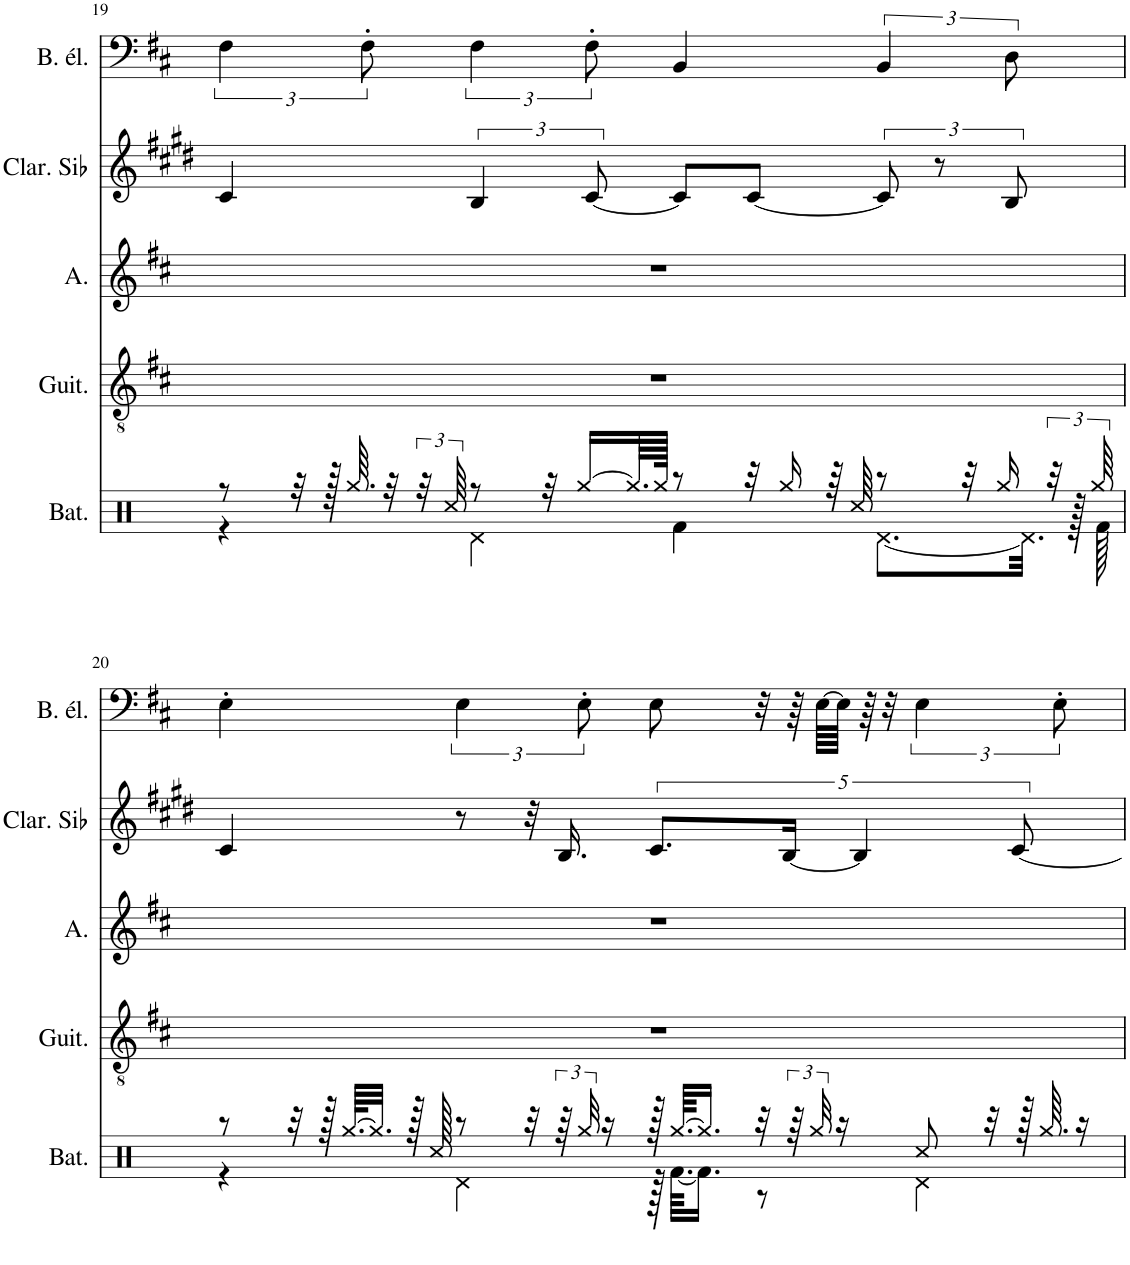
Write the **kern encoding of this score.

**kern	**kern	**kern	**kern	**kern
*part5	*part4	*part3	*part2	*part1
*staff5	*staff4	*staff3	*staff2	*staff1
*I"Batterie	*I"Guitare acoustique	*I"Alto	*I"Clarinette en Sib	*I"Basse électrique
*I'Bat.	*I'Guit.	*I'A.	*I'Clar. Sib	*I'B. él.
!!LO:PB:g=z
*clefX	*clefGv2	*clefG2	*clefG2	*clefF4
*	*	*	*Trd1c2	*Trd7c12
*k[]	*k[f#c#]	*k[f#c#]	*k[f#c#g#d#]	*k[f#c#]
*M4/4	*M4/4	*M4/4	*M4/4	*M4/4
=19	=19	=19	=19	=19
*^	*	*	*	*
8r	4r	1r	1r	4c#/	6F#\
32r	.	.	.	.	.
128r	.	.	.	.	.
64.Rgg/	.	.	.	.	.
.	.	.	.	.	12F#'\
32r	.	.	.	.	.
48r	.	.	.	.	.
96Rcc/	.	.	.	.	.
8r	4Rd\	.	.	6B/	6F#\
32r	.	.	.	.	.
[16Rgg/LL	.	.	.	.	.
.	.	.	.	[12c#/	12F#'\
64.Rgg/LL]	.	.	.	.	.
128Rgg/JJJJk	.	.	.	.	.
8r	4Rf\	.	.	8c#/L]	4BB/
32r	.	.	.	[8c#/J	.
16Rgg/	.	.	.	.	.
64r	.	.	.	.	.
64Rcc/	.	.	.	.	.
8r	[8.Rd\L	.	.	12c#/]	6BB/
.	.	.	.	12r	.
32r	.	.	.	.	.
16Rgg/	.	.	.	.	.
.	.	.	.	12B/	12D\
.	32.Rd\Jkk]	.	.	.	.
48r	.	.	.	.	.
.	128r	.	.	.	.
96Rgg/	.	.	.	.	.
.	128Rf\	.	.	.	.
!!LO:LB:g=z
=20	=20	=20	=20	=20	=20
8r	4r	1r	1r	4c#/	4E'\
32r	.	.	.	.	.
128r	.	.	.	.	.
[64.Rgg/KLLL	.	.	.	.	.
32.Rgg/JJJ]	.	.	.	.	.
128r	.	.	.	.	.
128Rcc/	.	.	.	.	.
8r	4Rd\	.	.	8r	6E\
32r	.	.	.	32r	.
96r	.	.	.	16.B/	.
48Rgg/	.	.	.	.	12E'\
16r	.	.	.	.	.
128r	128r	.	.	10.c#/L	8E\
[64.Rgg/KKLL	[64.Rf\KKLL	.	.	.	.
16.Rgg/JJ]	16.Rf\JJ]	.	.	.	.
32r	8r	.	.	.	32r
.	.	.	.	[20B/Jk	.
96r	.	.	.	.	64r
48Rgg/	.	.	.	.	.
.	.	.	.	.	[64E\LLLL
16r	.	.	.	.	64E\JJJJ]
.	.	.	.	5B/]	.
.	.	.	.	.	64r
.	.	.	.	.	32r
8Rcc/	4Rd\	.	.	.	6E\
32r	.	.	.	.	.
.	.	.	.	[10c#/	.
128r	.	.	.	.	.
64.Rgg/	.	.	.	.	.
.	.	.	.	.	12E'\
16r	.	.	.	.	.
*v	*v	*	*	*	*
=	=	=	=	=
*-	*-	*-	*-	*-
